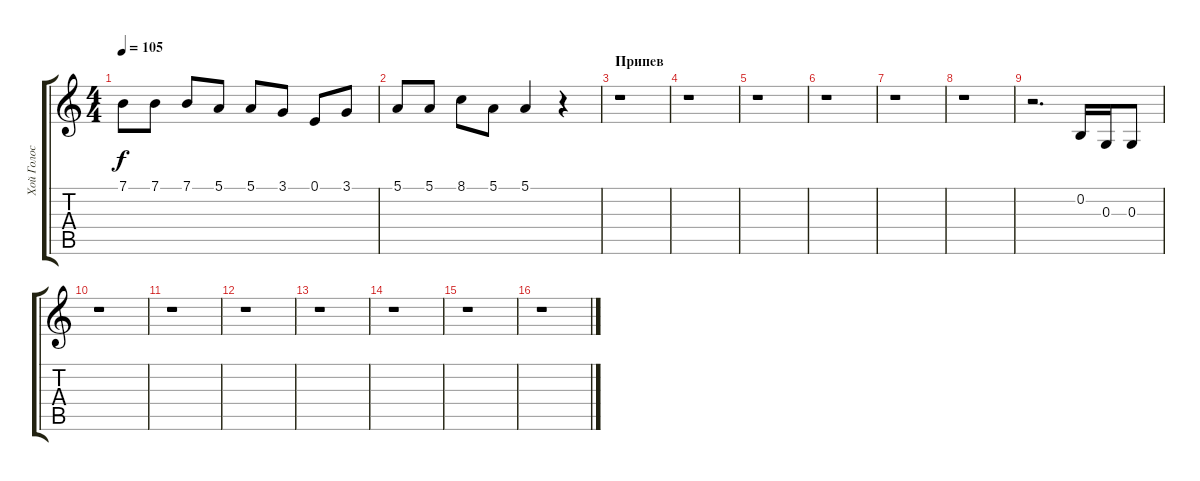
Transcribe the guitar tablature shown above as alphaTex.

\track ("Хой Голос" "Хой Голос") {instrument voiceoohs}
\staff {score tabs}
\tuning (E4 B3 G3 D3 A2 E2) {hide}
\ts (4 4)
\tempo 105
\clef g2
\ks c
7.1.8{dy f} 7.1.8 7.1.8 5.1.8 5.1.8 3.1.8 0.1.8 3.1.8 |
5.1.8 5.1.8 8.1.8 5.1.8 5.1.4 r.4 |
\section ("" "Припев")
r.1 |
r.1 |
r.1 |
r.1 |
r.1 |
r.1 |
r.2{d} 0.2.16 0.3.16 0.3.8 |
r.1 |
r.1 |
r.1 |
r.1 |
r.1 |
r.1 |
r.1
